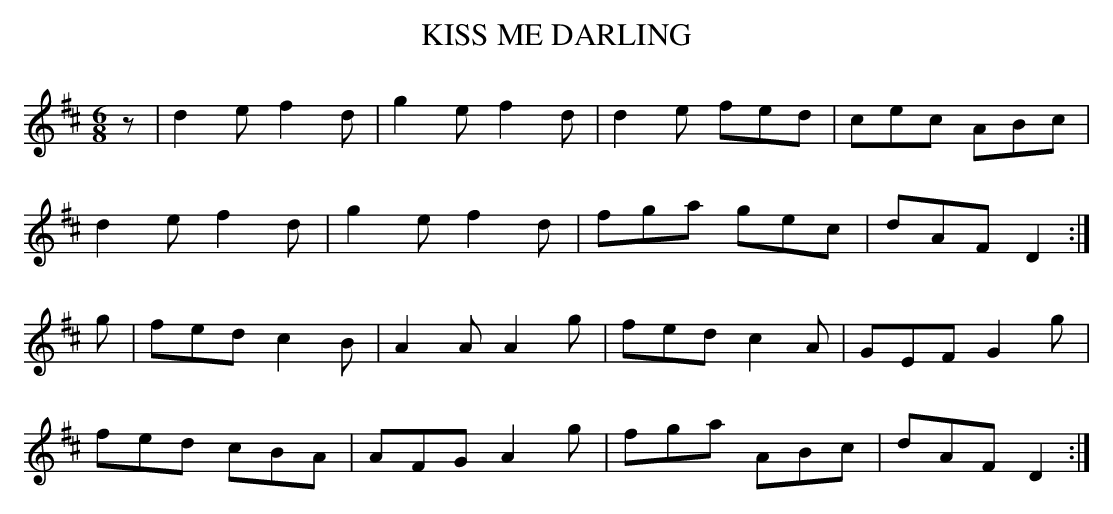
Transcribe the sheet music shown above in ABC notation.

X:1
T:KISS ME DARLING
M:6/8
L:1/8
K:D
z|d2e f2d|g2e f2d|d2e fed|cec ABc|
d2e f2d|g2e f2d|fga gec|dAF D2 :|
g|fed c2B|A2A A2g|fed c2A|GEF G2g|
fed cBA|AFG A2g|fga ABc|dAF D2 :|
